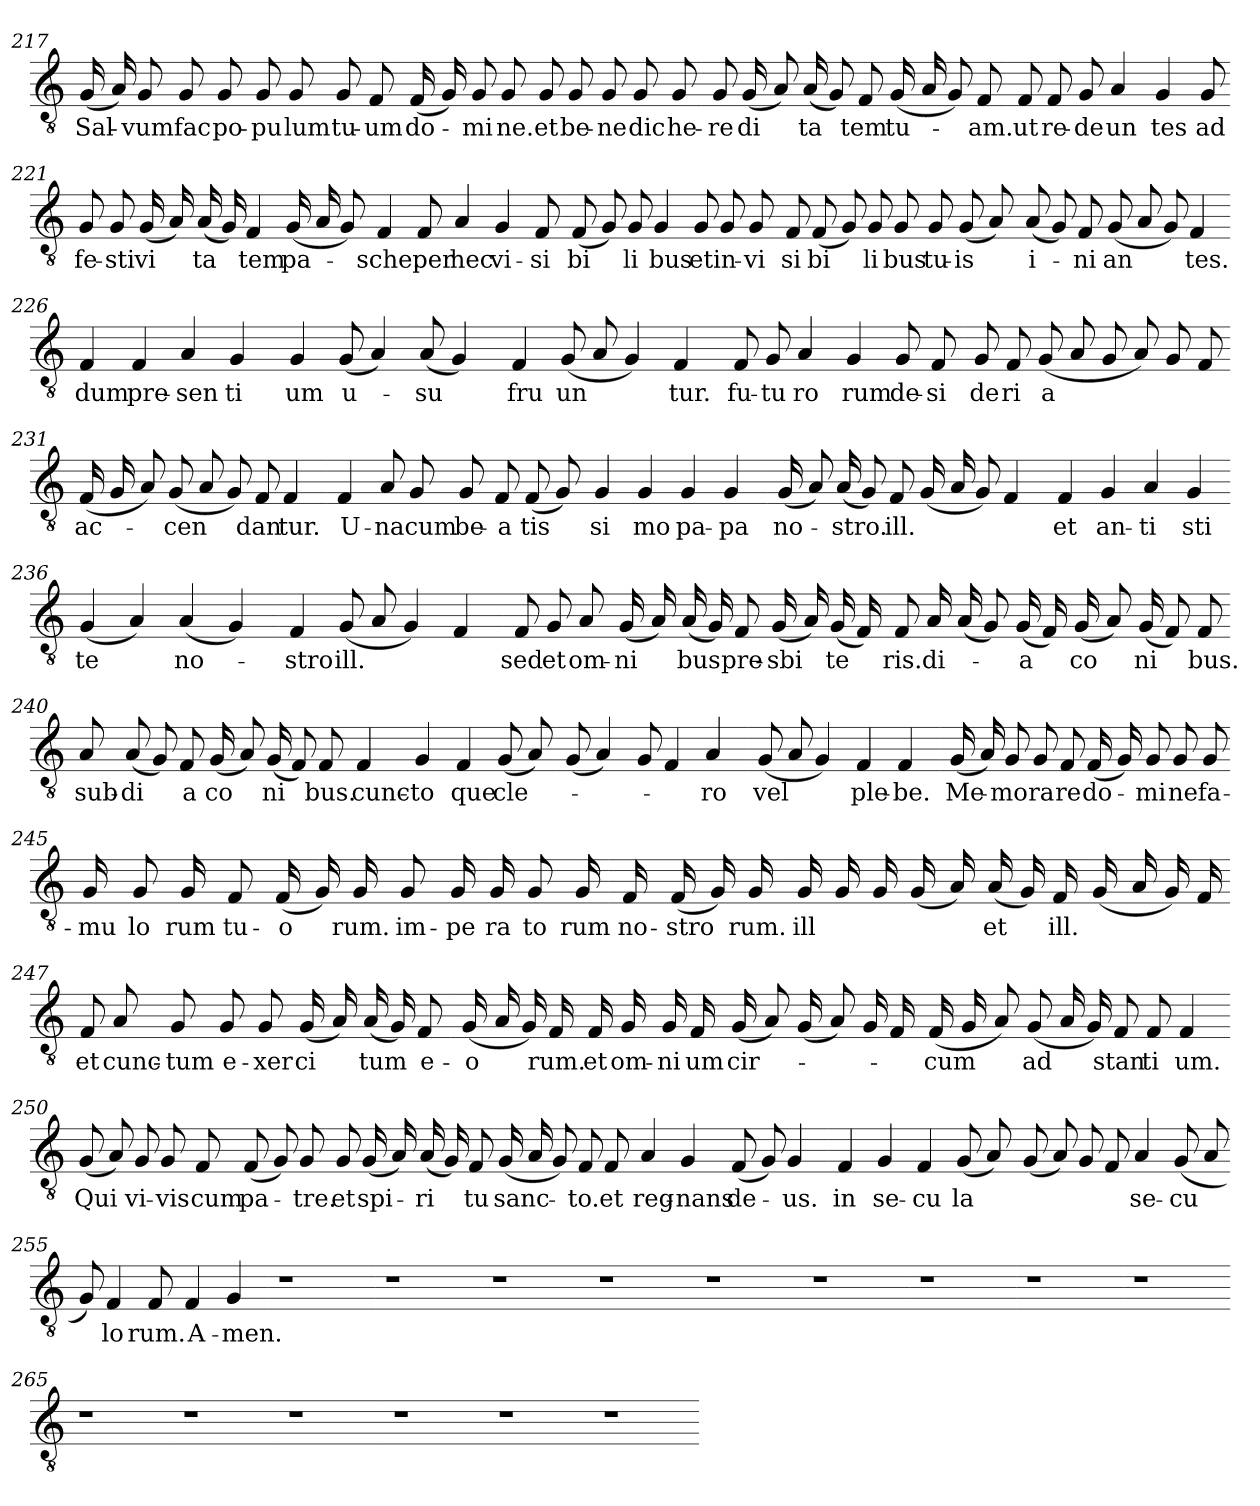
**kern	**text
*part1	*part1
*staff1	*staff1
*clefGv2	*
*k[]	*
=217	=217
(16G	Sal-
16A)	.
8G	-vum
8G	fac
8G	po-
8G	pu
8G	-lum
8G	tu-
8F	-um
=218-	=218-
(16F	do-
16G)	.
8G	mi
8G	-ne.
8G	et
8G	be-
8G	ne
8G	-dic
8G	he-
=219-	=219-
8G	re
(16G	di
8A)	.
(16A	ta
8G)	.
8F	-tem
(16G	tu-
16A	.
8G)	.
8F	-am.
=220-	=220-
8F	ut
8F	re-
8G	de
4A	un
4G	-tes
8G	ad
=221-	=221-
8G	fe-
8G	sti
(16G	vi
16A)	.
(16A	ta
16G)	.
4F	-tem
(16G	pa-
16A	.
8G)	.
=222-	=222-
4F	-sche.
8F	per
4A	hec
4G	vi-
8F	si
=223-	=223-
(8F	bi
8G)	.
8G	li
4G	-bus
8G	et
8G	in-
8G	vi
=224-	=224-
8F	si
(8F	bi
8G)	.
8G	li
8G	-bus
8G	tu-
(8G	-is
8A)	.
=225-	=225-
(8A	i-
8G)	.
8F	ni
(8G	an
8A	.
8G)	.
4F	-tes.
=226-	=226-
4F	dum
4F	pre-
4A	sen
4G	ti
=227-	=227-
4G	-um
(8G	u-
4A)	.
(8A	su
4G)	.
=228-	=228-
4F	fru
(8G	un
8A	.
4G)	.
4F	-tur.
=229-	=229-
8F	fu-
8G	tu
4A	ro
4G	-rum
8G	de-
8F	si
=230-	=230-
8G	de
8F	ri
(8G	-a
8A	.
8G	.
8A)	.
8G	.
8F	.
=231-	=231-
(16F	ac-
16G	.
8A)	.
(8G	cen
8A	.
8G)	.
8F	dan
4F	-tur.
=232-	=232-
4F	U-
8A	-na
8G	cum
8G	be-
8F	a
(8F	tis
8G)	.
=233-	=233-
4G	si
4G	-mo
4G	pa-
4G	-pa
=234-	=234-
(16G	no-
8A)	.
(16A	-stro.
8G)	.
8F	ill.
(16G	.
16A	.
8G)	.
4F	.
=235-	=235-
4F	et
4G	an-
4A	ti
4G	sti
=236-	=236-
(4G	-te
4A)	.
(4A	no-
4G)	.
=237-	=237-
4F	-stro
(8G	ill.
8A	.
4G)	.
4F	.
=238-	=238-
8F	sed
8G	et
8A	om-
(16G	ni
16A)	.
(16A	-bus
16G)	.
8F	pre-
(16G	sbi
16A)	.
(16G	te
16F)	.
=239-	=239-
8F	-ris.
16A	di-
(16A	.
8G)	.
(16G	a
16F)	.
(16G	co
8A)	.
(16G	ni
8F)	.
8F	-bus.
=240-	=240-
8A	sub-
(8A	di
8G)	.
8F	a
(16G	co
8A)	.
(16G	ni
8F)	.
8F	-bus.
=241-	=241-
4F	cunc-
4G	to
4F	-que
(8G	cle-
8A)	.
=242-	=242-
(8G	.
4A)	.
8G	.
4F	.
4A	-ro
=243-	=243-
(8G	vel
8A	.
4G)	.
4F	ple-
4F	-be.
=244-	=244-
(16G	Me-
16A)	.
8G	mo
8G	ra
8F	-re
(16F	do-
16G)	.
8G	mi
8G	-ne
8G	fa-
=245-	=245-
16G	mu
8G	lo
16G	-rum
8F	tu-
(16F	o
16G)	.
16G	-rum.
8G	im-
16G	pe
16G	ra
8G	to
16G	-rum
=246-	=246-
16F	no-
(16F	stro
16G)	.
16G	-rum.
16G	ill
16G	.
16G	.
(16G	.
16A)	.
(16A	et
16G)	.
16F	ill.
(16G	.
16A	.
16G)	.
16F	.
=247-	=247-
8F	et
8A	cunc-
8G	-tum
8G	e-
8G	xer
(16G	ci
16A)	.
(16A	-tum
16G)	.
8F	e-
=248-	=248-
(16G	o
16A	.
16G)	.
16F	-rum.
16F	et
16G	om-
16G	ni
16F	-um
(16G	cir-
8A)	.
(16G	.
8A)	.
16G	.
16F	.
=249-	=249-
(16F	cum
16G	.
8A)	.
(8G	ad
16A	.
16G)	.
8F	stan
8F	ti
4F	-um.
=250-	=250-
(8G	Qui
8A)	.
8G	vi-
8G	-vis
8F	cum
(8F	pa-
8G)	.
8G	-tre.
=251-	=251-
8G	et
(16G	spi-
16A)	.
(16A	ri
16G)	.
8F	-tu
(16G	sanc-
16A	.
8G)	.
8F	-to.
8F	et
=252-	=252-
4A	reg-
4G	-nans
(8F	de-
8G)	.
4G	-us.
=253-	=253-
4F	in
4G	se-
4F	cu
(8G	-la
8A)	.
=254-	=254-
(8G	.
8A)	.
8G	.
8F	.
4A	se-
(8G	cu
8A	.
=255-	=255-
8G)	.
4F	lo
8F	-rum.
4F	A-
4G	-men.
=256-	=256-
1r	.
=257-	=257-
1r	.
=258-	=258-
1r	.
=259-	=259-
1r	.
=260-	=260-
1r	.
=261-	=261-
1r	.
=262-	=262-
1r	.
=263-	=263-
1r	.
=264-	=264-
1r	.
=265-	=265-
1r	.
=266-	=266-
1r	.
=267-	=267-
1r	.
=268-	=268-
1r	.
=269-	=269-
1r	.
=270-	=270-
1r	.
=-	=-
*-	*-
